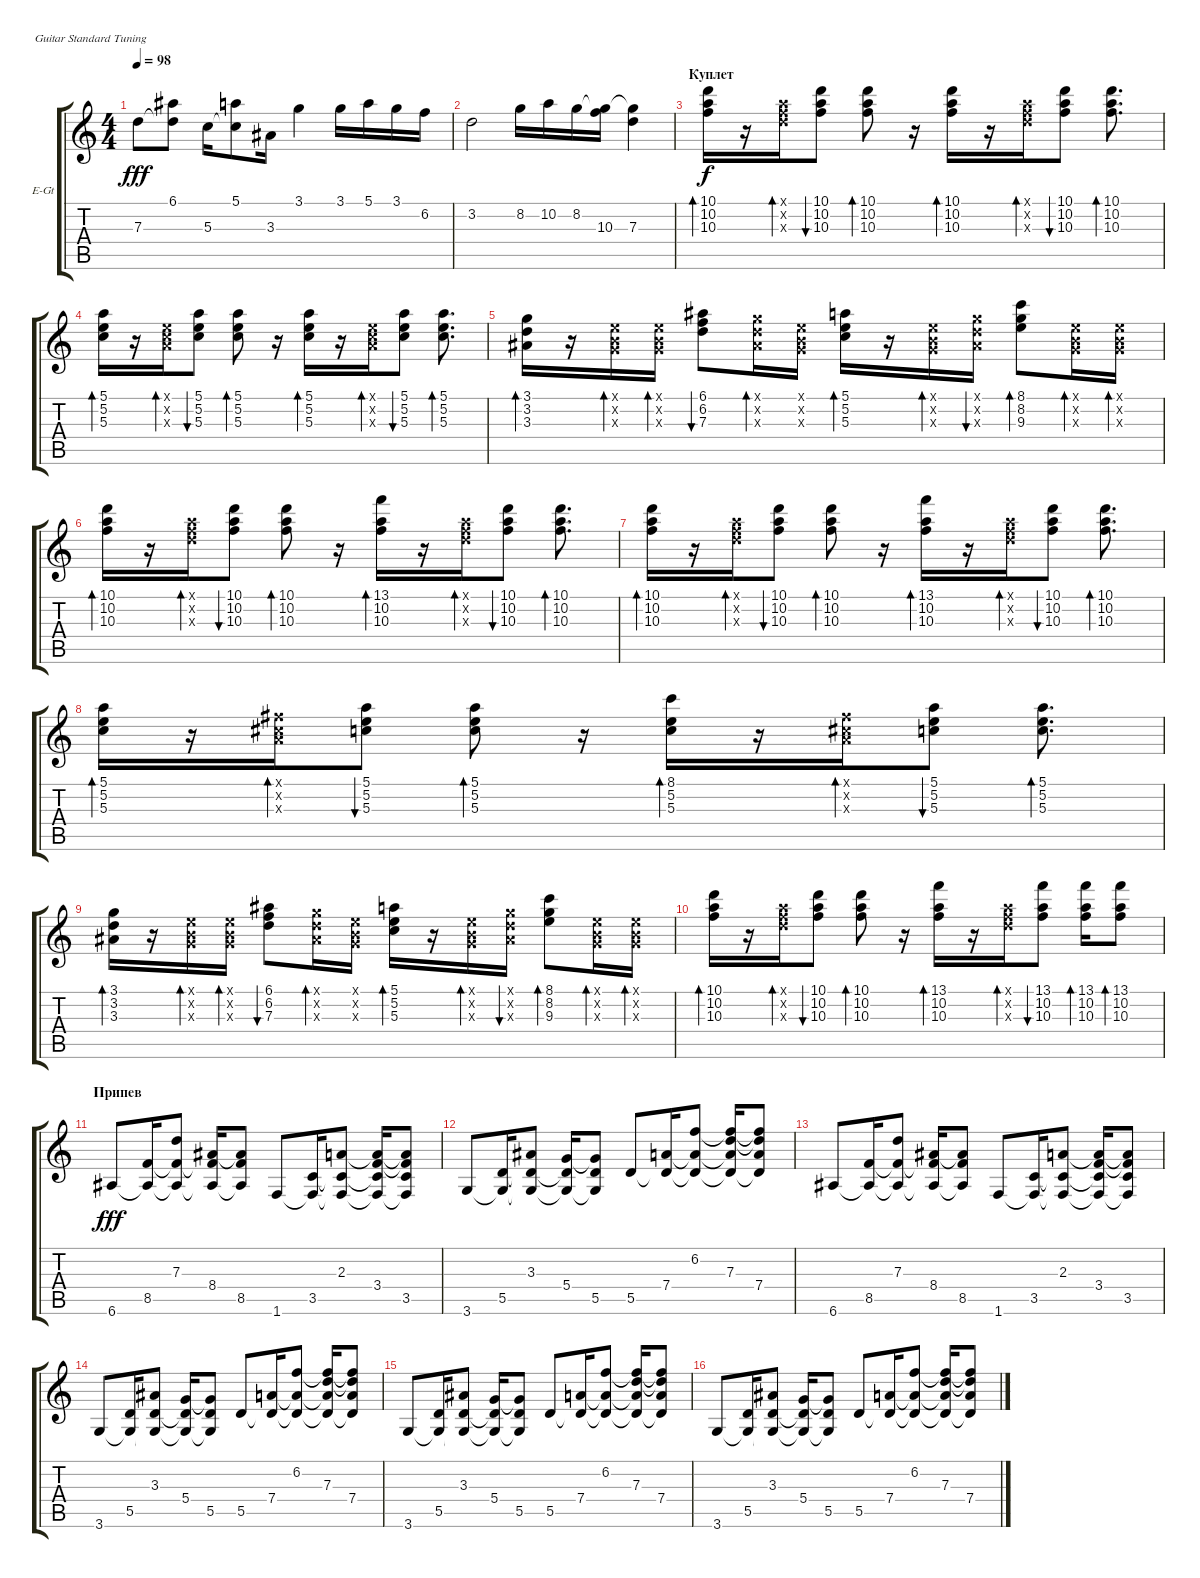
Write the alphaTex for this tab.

\defaultSystemsLayout 4
\bracketExtendMode groupsimilarinstruments
\firstSystemTrackNameOrientation horizontal
\otherSystemsTrackNameOrientation horizontal
\track ("Г. Каспарян" "E-Gt") {instrument electricguitarclean}
\staff {score tabs}
\tuning (E4 B3 G3 D3 A2 E2)
\ts (4 4)
\tempo 98
\clef g2
\ks c
7.3.8{dy fff} (6.1 7.3{t}).8 5.3.16 (5.1 5.3{t}).8 3.3.16 3.1.4 3.1.16 5.1.16 3.1.16 6.2.16 |
3.2.2 8.2.16 10.2.16 8.2.16 (10.3 8.2{t}).16 (7.3 8.2{t}).4 |
\section ("" "Куплет")
(10.3 10.2 10.1).16{bd 30 dy f} r.16 (7.3{x} 6.2{x} 5.1{x}).16{bd 30} (10.3 10.2 10.1).8{bu 31} (10.3 10.2 10.1).8{bd 30} r.16 (10.3 10.2 10.1).16{bd 30} r.16 (7.3{x} 6.2{x} 5.1{x}).16{bd 30} (10.3 10.2 10.1).8{bu 31} (10.3 10.2 10.1).8{d bd 30} |
(5.3 5.2 5.1).16{bd 30} r.16 (2.3{x} 1.2{x} 0.1{x}).16{bd 30} (5.3 5.2 5.1).8{bu 31} (5.3 5.2 5.1).8{bd 30} r.16 (5.3 5.2 5.1).16{bd 30} r.16 (2.3{x} 1.2{x} 0.1{x}).16{bd 30} (5.3 5.2 5.1).8{bu 31} (5.3 5.2 5.1).8{d bd 30} |
(3.3 3.2 3.1).16{bd 30} r.16 (0.3{x} 0.2{x} 0.1{x}).16{bd 30} (0.3{x} 0.2{x} 0.1{x}).16{bd 30} (7.3 6.2 6.1).8{bu 31} (3.3{x} 3.2{x} 3.1{x}).16{bd 30} (0.3{x} 0.2{x} 0.1{x}).16 (5.3 5.2 5.1).16{bd 30} r.16 (0.3{x} 0.2{x} 0.1{x}).16{bd 30} (3.3{x} 3.2{x} 3.1{x}).16{bu 31} (9.3 8.2 8.1).8{bd 30} (0.3{x} 0.2{x} 0.1{x}).16{bd 31} (0.3{x} 0.2{x} 0.1{x}).16{bd 31} |
(10.3 10.2 10.1).16{bd 30} r.16 (7.3{x} 6.2{x} 5.1{x}).16{bd 30} (10.3 10.2 10.1).8{bu 31} (10.3 10.2 10.1).8{bd 30} r.16 (10.3 10.2 13.1).16{bd 30} r.16 (7.3{x} 6.2{x} 5.1{x}).16{bd 30} (10.3 10.2 10.1).8{bu 31} (10.3 10.2 10.1).8{d bd 30} |
(10.3 10.2 10.1).16{bd 30} r.16 (7.3{x} 6.2{x} 5.1{x}).16{bd 30} (10.3 10.2 10.1).8{bu 31} (10.3 10.2 10.1).8{bd 30} r.16 (10.3 10.2 13.1).16{bd 30} r.16 (7.3{x} 6.2{x} 5.1{x}).16{bd 30} (10.3 10.2 10.1).8{bu 31} (10.3 10.2 10.1).8{d bd 30} |
(5.3 5.2 5.1).16{bd 30} r.16 (2.3{x} 2.2{x} 2.1{x}).16{bd 30} (5.3 5.2 5.1).8{bu 31} (5.3 5.2 5.1).8{bd 30} r.16 (5.3 5.2 8.1).16{bd 30} r.16 (2.3{x} 2.2{x} 2.1{x}).16{bd 30} (5.3 5.2 5.1).8{bu 31} (5.3 5.2 5.1).8{d bd 30} |
(3.3 3.2 3.1).16{bd 30} r.16 (0.3{x} 0.2{x} 0.1{x}).16{bd 30} (0.3{x} 0.2{x} 0.1{x}).16{bd 30} (7.3 6.2 6.1).8{bu 31} (3.3{x} 3.2{x} 3.1{x}).16{bd 30} (0.3{x} 0.2{x} 0.1{x}).16 (5.3 5.2 5.1).16{bd 30} r.16 (0.3{x} 0.2{x} 0.1{x}).16{bd 30} (3.3{x} 3.2{x} 3.1{x}).16{bu 31} (9.3 8.2 8.1).8{bd 30} (0.3{x} 0.2{x} 0.1{x}).16{bd 31} (0.3{x} 0.2{x} 0.1{x}).16{bd 31} |
(10.3 10.2 10.1).16{bd 30} r.16 (7.3{x} 6.2{x} 5.1{x}).16{bd 30} (10.3 10.2 10.1).8{bu 31} (10.3 10.2 10.1).8{bd 30} r.16 (10.3 10.2 13.1).16{bd 30} r.16 (7.3{x} 6.2{x} 5.1{x}).16{bd 30} (10.3 10.2 13.1).8{bu 31} (10.3 10.2 13.1).16{bd 30} (10.3 10.2 13.1).8{bd 30} |
\section ("" "Припев")
6.6.8{dy fff} (8.5 6.6{t}).16 (7.3 6.6{t} 8.5{t}).8 (8.4 6.6{t} 8.5{t}).16 (8.5 6.6{t} 8.4{t}).8 1.6.8 (3.5 1.6{t}).16 (2.3 1.6{t} 3.5{t}).8 (3.4 1.6{t} 3.5{t} 2.3{t}).16 (3.5 1.6{t} 3.4{t} 2.3{t}).8 |
3.6.8 (5.5 3.6{t}).16 (3.3 3.6{t} 5.5{t}).8 (5.4 3.6{t} 5.5{t}).16 (5.5 3.6{t} 5.4{t}).8 5.5.8 (7.4 5.5{t}).16 (6.2 5.5{t} 7.4{t}).8 (7.3 5.5{t} 7.4{t} 6.2{t}).16 (7.4 5.5{t} 6.2{t} 7.3{t}).8 |
6.6.8 (8.5 6.6{t}).16 (7.3 6.6{t} 8.5{t}).8 (8.4 6.6{t} 8.5{t}).16 (8.5 6.6{t} 8.4{t}).8 1.6.8 (3.5 1.6{t}).16 (2.3 1.6{t} 3.5{t}).8 (3.4 1.6{t} 3.5{t} 2.3{t}).16 (3.5 1.6{t} 3.4{t} 2.3{t}).8 |
3.6.8 (5.5 3.6{t}).16 (3.3 3.6{t} 5.5{t}).8 (5.4 3.6{t} 5.5{t}).16 (5.5 3.6{t} 5.4{t}).8 5.5.8 (7.4 5.5{t}).16 (6.2 5.5{t} 7.4{t}).8 (7.3 5.5{t} 7.4{t} 6.2{t}).16 (7.4 5.5{t} 6.2{t} 7.3{t}).8 |
3.6.8 (5.5 3.6{t}).16 (3.3 3.6{t} 5.5{t}).8 (5.4 3.6{t} 5.5{t}).16 (5.5 3.6{t} 5.4{t}).8 5.5.8 (7.4 5.5{t}).16 (6.2 5.5{t} 7.4{t}).8 (7.3 5.5{t} 7.4{t} 6.2{t}).16 (7.4 5.5{t} 6.2{t} 7.3{t}).8 |
3.6.8 (5.5 3.6{t}).16 (3.3 3.6{t} 5.5{t}).8 (5.4 3.6{t} 5.5{t}).16 (5.5 3.6{t} 5.4{t}).8 5.5.8 (7.4 5.5{t}).16 (6.2 5.5{t} 7.4{t}).8 (7.3 5.5{t} 7.4{t} 6.2{t}).16 (7.4 5.5{t} 6.2{t} 7.3{t}).8
